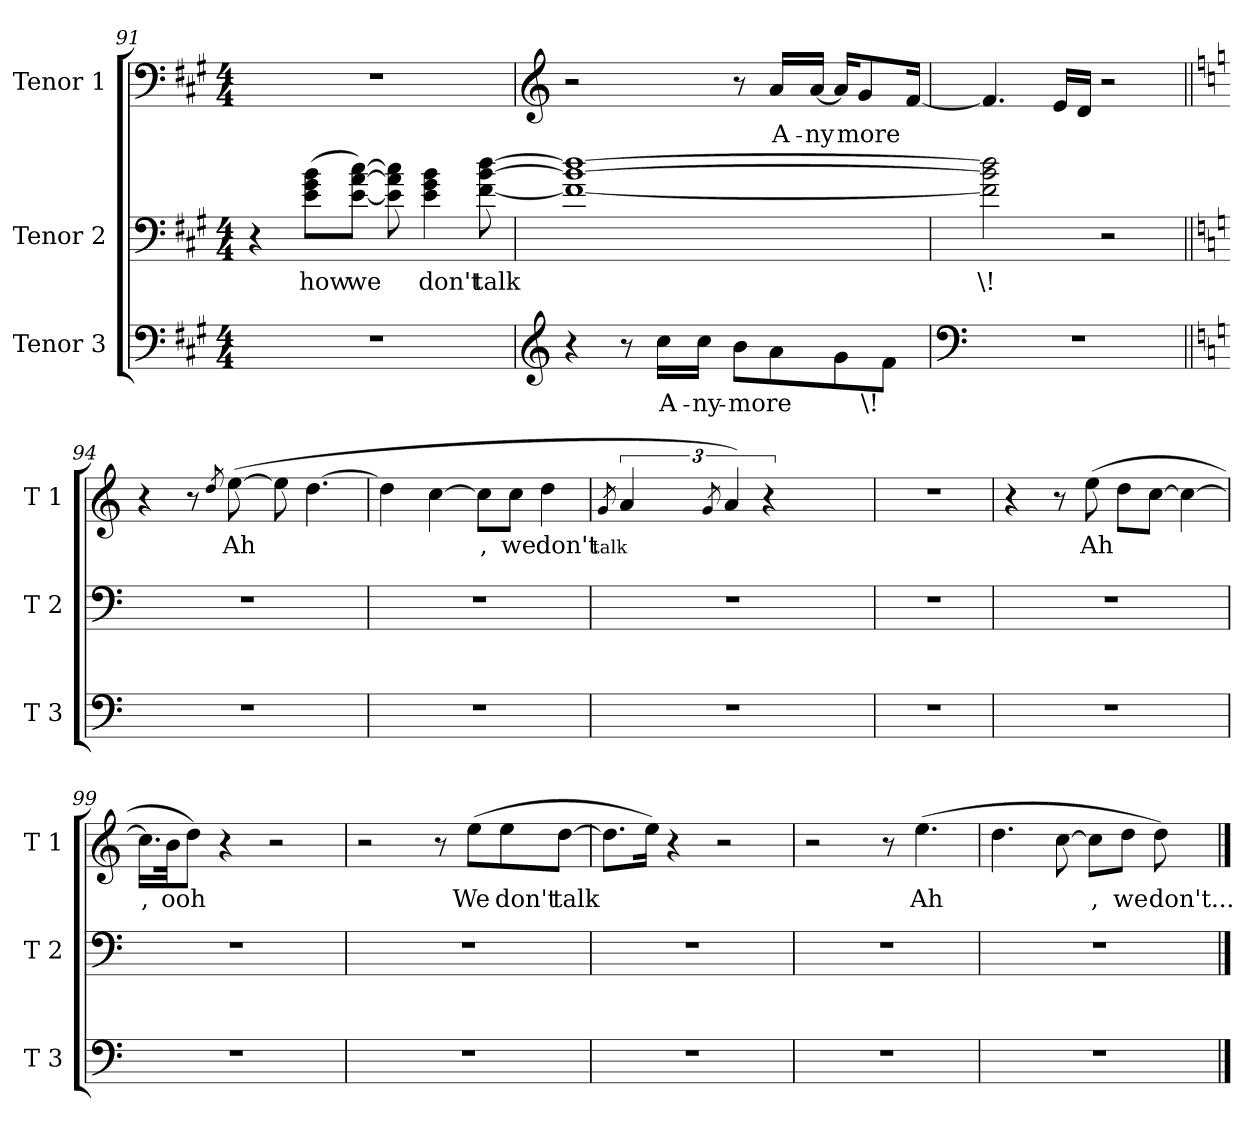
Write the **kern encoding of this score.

**kern	**text	**kern	**text	**kern	**text
*part3	*part3	*part2	*part2	*part1	*part1
*staff3	*staff3	*staff2	*staff2	*staff1	*staff1
*I"Tenor 3	*	*I"Tenor 2	*	*I"Tenor 1	*
*I'T 3	*	*I'T 2	*	*I'T 1	*
*clefF4	*	*clefF4	*	*clefF4	*
*k[f#c#g#]	*	*k[f#c#g#]	*	*k[f#c#g#]	*
*A:	*	*A:	*	*A:	*
*M4/4	*	*M4/4	*	*M4/4	*
=91	=91	=91	=91	=91	=91
1r	.	4r	.	1r	.
!	!	!	!LO:LY:b	!	!
.	.	(>8e\ 8g#\ 8b\L	how	.	.
!	!	!	!LO:LY:b	!	!
.	.	[8e\ [8a\ [8cc#\J)	we	.	.
.	.	8e\] 8a\] 8cc#\]	.	.	.
!	!	!	!LO:LY:b	!	!
.	.	4e\ 4g#\ 4b\	don't	.	.
!	!	!	!LO:LY:b	!	!
.	.	[8f#\ [8b\ [8dd\	talk	.	.
=92	=92	=92	=92	=92	=92
*clefG2	*	*	*	*clefG2	*
4r	.	1f#_ 1b_ 1dd_	.	2r	.
8r	.	.	.	.	.
!	!LO:LY:b	!	!	!	!
16cc#\LL	A-	.	.	.	.
!	!LO:LY:b	!	!	!	!
16cc#\JJ	-ny-	.	.	.	.
!	!LO:LY:b	!	!	!	!
8b\L	-more	.	.	8r	.
!	!	!	!	!	!LO:LY:b
8a\	.	.	.	16a/LL	A-
!	!	!	!	!	!LO:LY:b
.	.	.	.	[16a/JJ	-ny
8g#\	.	.	.	16a/KL]	.
!	!	!	!	!	!LO:LY:b
.	.	.	.	8g#/	more
!	!LO:LY:b	!	!	!	!
8f#\J	\!	.	.	.	.
.	.	.	.	[16f#/Jk	.
=93	=93	=93	=93	=93	=93
*clefF4	*	*	*	*	*
!	!	!	!LO:LY:b	!	!
1r	.	2f#\] 2b\] 2dd\]	\!	4.f#/]	.
.	.	.	.	16e/LL	.
.	.	.	.	16d/JJ	.
!	!	!	!	!	!LO:LY:b
.	.	2r	.	2r	\!
!!LO:LB:g=z
=94||	=94||	=94||	=94||	=94||	=94||
*k[]	*	*k[]	*	*k[]	*
*C:	*	*C:	*	*C:	*
1r	.	1r	.	4r	.
.	.	.	.	8r	.
.	.	.	.	8qdd/	.
!	!	!	!	!	!LO:LY:b
.	.	.	.	(>[8ee\	Ah
.	.	.	.	8ee\]	.
.	.	.	.	[4.dd\	.
=95	=95	=95	=95	=95	=95
1r	.	1r	.	4dd\]	.
.	.	.	.	[4cc\	.
!	!	!	!	!	!LO:LY:b
.	.	.	.	8cc\L]	,
!	!	!	!	!	!LO:LY:b
.	.	.	.	8cc\J	we
!	!	!	!	!	!LO:LY:b
.	.	.	.	4dd\	don't
=96	=96	=96	=96	=96	=96
!	!	!	!	!	!LO:LY:b
.	.	.	.	8qg/	talk
1r	.	1r	.	6a/	.
.	.	.	.	8qg/	.
.	.	.	.	6a/)	.
!	!	!	!	!	!LO:LY:b
.	.	.	.	6r	\!
.	.	.	.	2ryy	.
=97	=97	=97	=97	=97	=97
1r	.	1r	.	1r	.
!!LO:LB:g=z
=98	=98	=98	=98	=98	=98
1r	.	1r	.	4r	.
.	.	.	.	8r	.
!	!	!	!	!	!LO:LY:b
.	.	.	.	(>8ee\	Ah
.	.	.	.	8dd\L	.
.	.	.	.	[8cc\J	.
.	.	.	.	4cc\_	.
=99	=99	=99	=99	=99	=99
!	!	!	!	!	!LO:LY:b
1r	.	1r	.	16.cc\LL]	,
!	!	!	!	!	!LO:LY:b
.	.	.	.	32b\Jk	ooh
.	.	.	.	8dd\J)	.
!	!	!	!	!	!LO:LY:b
.	.	.	.	4r	\!
.	.	.	.	2r	.
=100	=100	=100	=100	=100	=100
1r	.	1r	.	2r	.
.	.	.	.	8r	.
!	!	!	!	!	!LO:LY:b
.	.	.	.	(>8ee\L	We
!	!	!	!	!	!LO:LY:b
.	.	.	.	8ee\	don't
!	!	!	!	!	!LO:LY:b
.	.	.	.	[8dd\J	talk
=101	=101	=101	=101	=101	=101
1r	.	1r	.	8.dd\L]	.
.	.	.	.	16ee\Jk)	.
!	!	!	!	!	!LO:LY:b
.	.	.	.	4r	\!
.	.	.	.	2r	.
!!LO:PB:g=z
=102	=102	=102	=102	=102	=102
1r	.	1r	.	2r	.
.	.	.	.	8r	.
!	!	!	!	!	!LO:LY:b
.	.	.	.	(>4.ee\	Ah
=103	=103	=103	=103	=103	=103
1r	.	1r	.	4.dd\	.
.	.	.	.	[8cc\	.
!	!	!	!	!	!LO:LY:b
.	.	.	.	8cc\L]	,
!	!	!	!	!	!LO:LY:b
.	.	.	.	8dd\J	we
!	!	!	!	!	!LO:LY:b
.	.	.	.	8dd\)	don't...
.	.	.	.	8ryy	.
==	==	==	==	==	==
*-	*-	*-	*-	*-	*-
